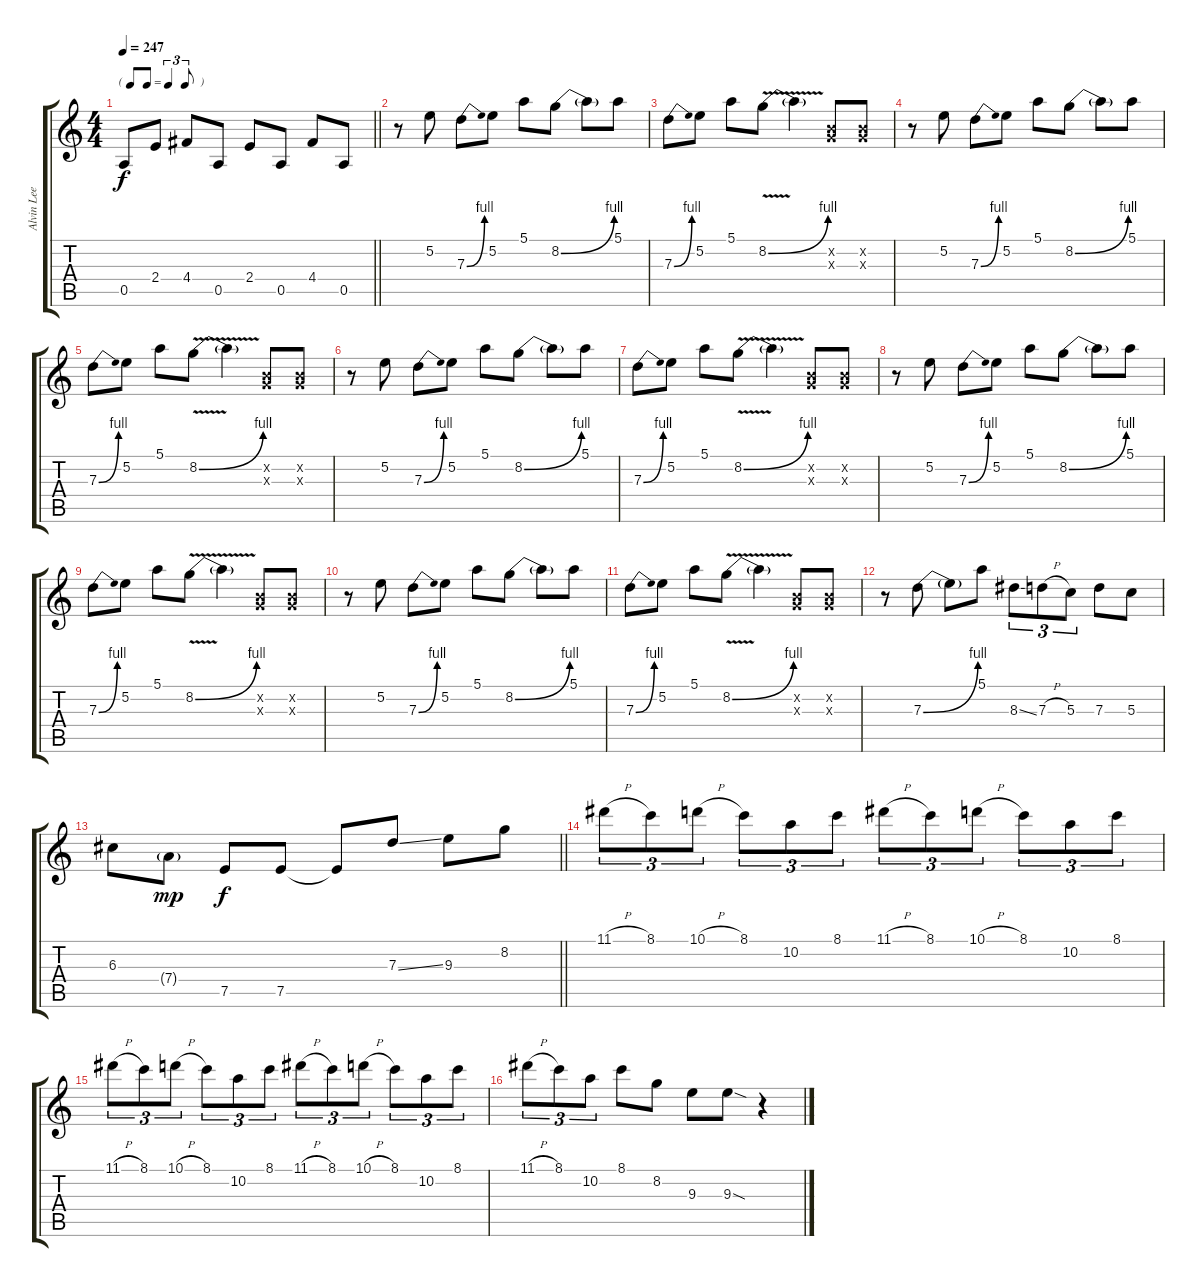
\track ("Alvin Lee" "Alvin Lee") {instrument overdrivenguitar}
\staff {score tabs}
\tuning (E4 B3 G3 D3 A2 E2) {hide}
\ts (4 4)
\tf triplet8th
\tempo 247
\clef g2
\barLineRight lightlight
\ks c
0.5.8{dy f} 2.4.8 4.4.8 0.5.8 2.4.8 0.5.8 4.4.8 0.5.8 |
r.8 5.2.8 7.3{be (bend 0 0 60 4)}.8 5.2.8 5.1.8 8.2{be (bend 0 0 60 4)}.8 8.2{t}.8 5.1.8 |
7.3{be (bend 0 0 60 4)}.8 5.2.8 5.1.8 8.2{be (bend 0 0 60 4) v}.8 8.2{t}.4 (0.2{x} 0.3{x}).8 (0.2{x} 0.3{x}).8 |
r.8 5.2.8 7.3{be (bend 0 0 60 4)}.8 5.2.8 5.1.8 8.2{be (bend 0 0 60 4)}.8 8.2{t}.8 5.1.8 |
7.3{be (bend 0 0 60 4)}.8 5.2.8 5.1.8 8.2{be (bend 0 0 60 4) v}.8 8.2{t}.4 (0.2{x} 0.3{x}).8 (0.2{x} 0.3{x}).8 |
r.8 5.2.8 7.3{be (bend 0 0 60 4)}.8 5.2.8 5.1.8 8.2{be (bend 0 0 60 4)}.8 8.2{t}.8 5.1.8 |
7.3{be (bend 0 0 60 4)}.8 5.2.8 5.1.8 8.2{be (bend 0 0 60 4) v}.8 8.2{t}.4 (0.2{x} 0.3{x}).8 (0.2{x} 0.3{x}).8 |
r.8 5.2.8 7.3{be (bend 0 0 60 4)}.8 5.2.8 5.1.8 8.2{be (bend 0 0 60 4)}.8 8.2{t}.8 5.1.8 |
7.3{be (bend 0 0 60 4)}.8 5.2.8 5.1.8 8.2{be (bend 0 0 60 4) v}.8 8.2{t}.4 (0.2{x} 0.3{x}).8 (0.2{x} 0.3{x}).8 |
r.8 5.2.8 7.3{be (bend 0 0 60 4)}.8 5.2.8 5.1.8 8.2{be (bend 0 0 60 4)}.8 8.2{t}.8 5.1.8 |
7.3{be (bend 0 0 60 4)}.8 5.2.8 5.1.8 8.2{be (bend 0 0 60 4) v}.8 8.2{t}.4 (0.2{x} 0.3{x}).8 (0.2{x} 0.3{x}).8 |
r.8 7.3{be (bend 0 0 60 4)}.8 7.3{t}.8 5.1.8 8.3{ss}.8{tu (3 2)} 7.3{h}.8{tu (3 2)} 5.3.8{tu (3 2)} 7.3.8 5.3.8 |
\barLineRight lightlight
6.3.8 7.4{g}.8{dy mp} 7.5.8{dy f} 7.5.8 7.5{t}.8 7.3{ss}.8 9.3.8 8.2.8 |
11.1{h}.8{tu (3 2)} 8.1.8{tu (3 2)} 10.1{h}.8{tu (3 2)} 8.1.8{tu (3 2)} 10.2.8{tu (3 2)} 8.1.8{tu (3 2)} 11.1{h}.8{tu (3 2)} 8.1.8{tu (3 2)} 10.1{h}.8{tu (3 2)} 8.1.8{tu (3 2)} 10.2.8{tu (3 2)} 8.1.8{tu (3 2)} |
11.1{h}.8{tu (3 2)} 8.1.8{tu (3 2)} 10.1{h}.8{tu (3 2)} 8.1.8{tu (3 2)} 10.2.8{tu (3 2)} 8.1.8{tu (3 2)} 11.1{h}.8{tu (3 2)} 8.1.8{tu (3 2)} 10.1{h}.8{tu (3 2)} 8.1.8{tu (3 2)} 10.2.8{tu (3 2)} 8.1.8{tu (3 2)} |
11.1{h}.8{tu (3 2)} 8.1.8{tu (3 2)} 10.2.8{tu (3 2)} 8.1.8 8.2.8 9.3.8 9.3{sod}.8 r.4
